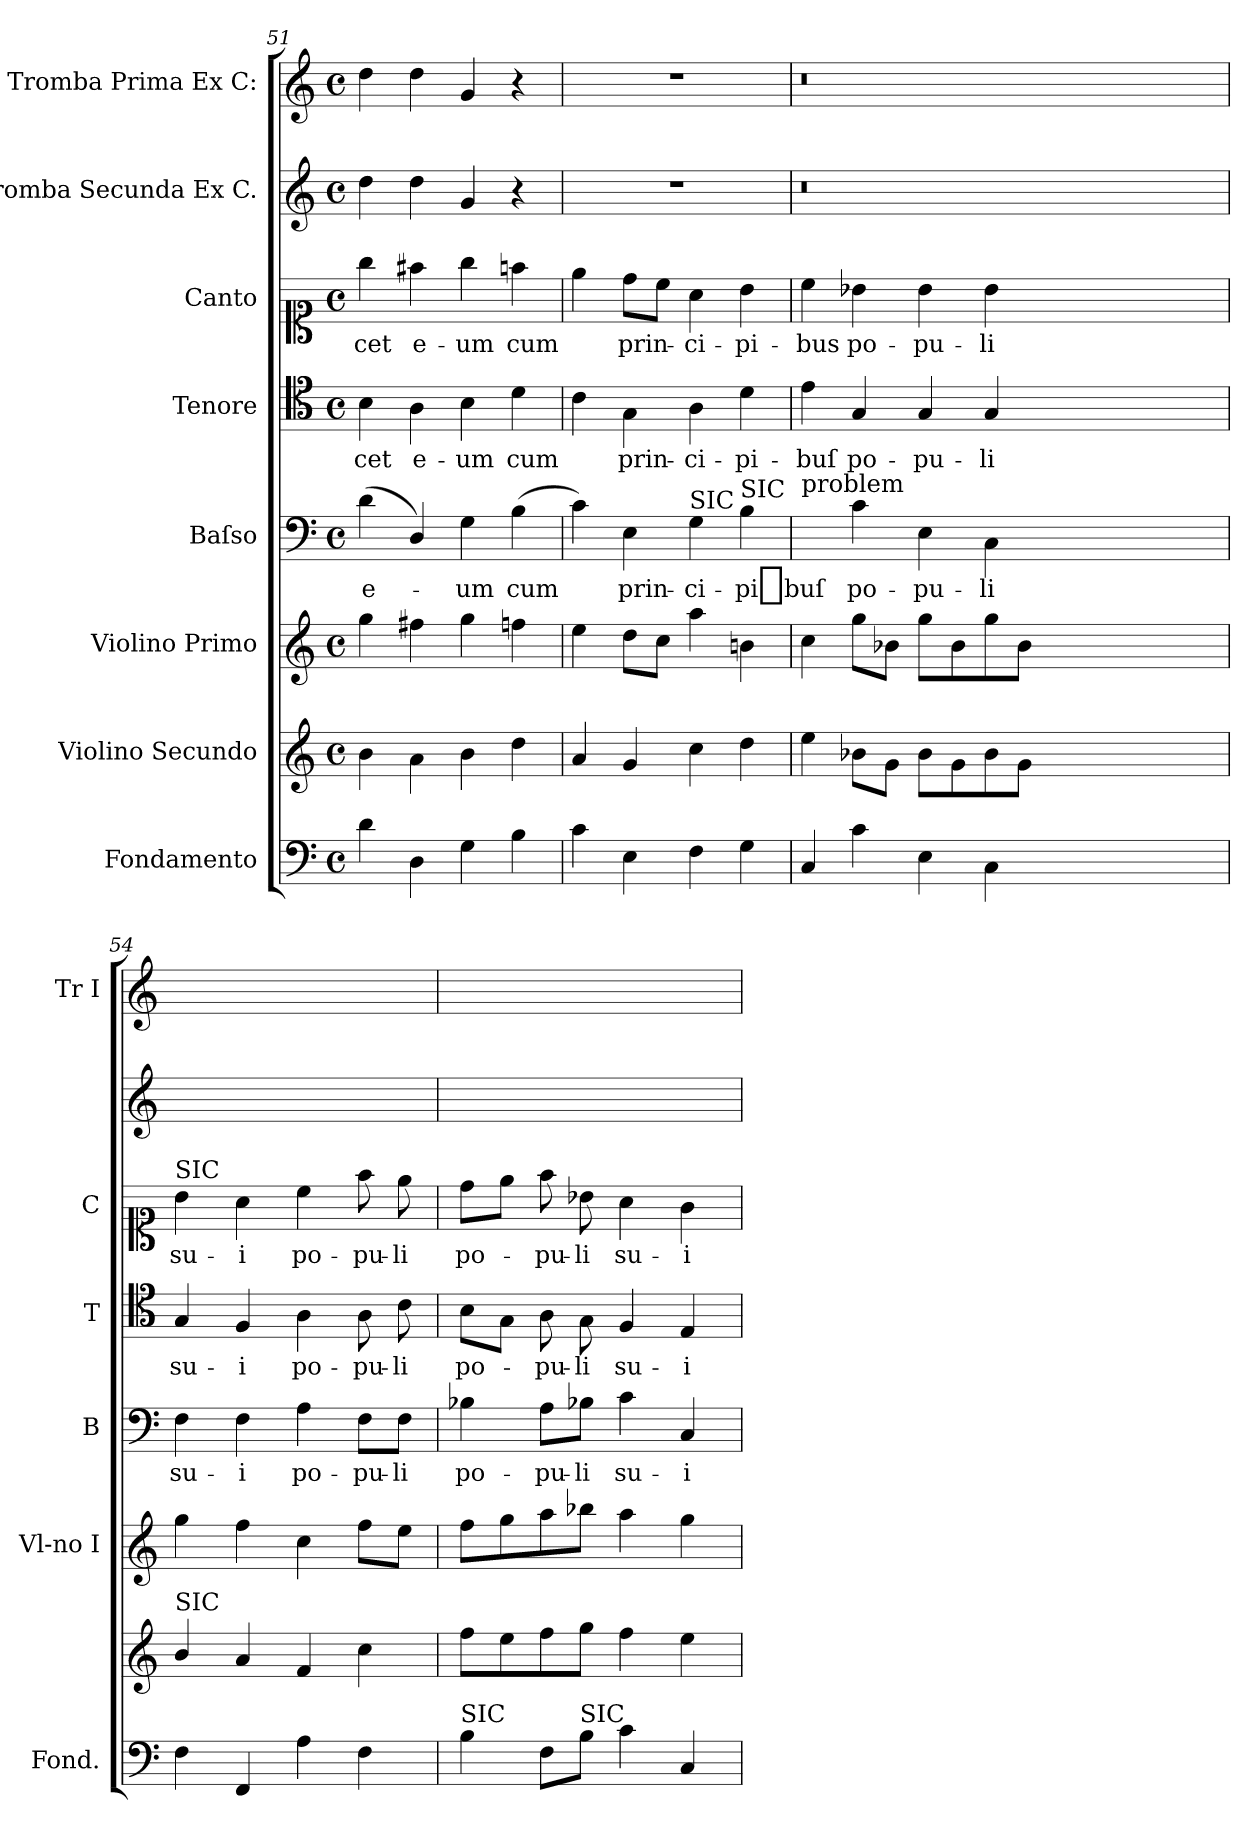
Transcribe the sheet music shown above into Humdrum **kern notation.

**kern	**kern	**kern	**kern	**text	**kern	**text	**kern	**text	**kern	**kern
*part8	*part7	*part6	*part5	*part5	*part4	*part4	*part3	*part3	*part2	*part1
*staff8	*staff7	*staff6	*staff5	*staff5	*staff4	*staff4	*staff3	*staff3	*staff2	*staff1
*I"Fondamento	*I"Violino Secundo	*I"Violino Primo	*I"Baſso	*	*I"Tenore	*	*I"Canto	*	*I"Tromba Secunda Ex C.	*I"Tromba Prima Ex C:
*I'Fond.	*	*I'Vl-no I	*I'B	*	*I'T	*	*I'C	*	*	*I'Tr I
*clefF4	*clefG2	*clefG2	*clefF4	*	*clefC4	*	*clefC1	*	*clefG2	*clefG2
*k[]	*k[]	*k[]	*k[]	*	*k[]	*	*k[]	*	*k[]	*k[]
*C:	*C:	*C:	*C:	*	*C:	*	*C:	*	*C:	*C:
*M4/4	*M4/4	*M4/4	*M4/4	*	*M4/4	*	*M4/4	*	*M4/4	*M4/4
*met(c)	*met(c)	*met(c)	*met(c)	*	*met(c)	*	*met(c)	*	*met(c)	*met(c)
=51	=51	=51	=51	=51	=51	=51	=51	=51	=51	=51
4d\	4b\	4gg\	(4d\	e-	4B\	-cet	4gg\	-cet	4dd\	4dd\
4D\	4a\	4ff#X\	4D/)	.	4A\	e-	4ff#X\	e-	4dd\	4dd\
4G\	4b\	4gg\	4G\	-um	4B\	-um	4gg\	-um	4g/	4g/
4B\	4dd\	4ffn\	(4B\	cum	4d\	cum	4ffn\	cum	4r	4r
=52	=52	=52	=52	=52	=52	=52	=52	=52	=52	=52
4c\	4a/	4ee\	4c\)	.	4c\	.	4ee\	.	1r	1r
4E\	4g/	8dd\L	4E\	prin-	4G\	prin-	8dd\L	prin-	.	.
.	.	8cc\J	.	.	.	.	8cc\J	.	.	.
!	!	!	!LO:TX:a:t=SIC	!	!	!	!	!	!	!
4F\	4cc\	4aa\	4G\	-ci-	4A\	-ci-	4a\	-ci-	.	.
!	!	!	!LO:TX:a:t=SIC	!	!	!	!	!	!	!
4G\	4dd\	4bn\	4B\	-pi_buſ	4d\	-pi-	4b\	-pi-	.	.
=53	=53	=53	=53	=53	=53	=53	=53	=53	=53	=53
!	!	!	!LO:TX:a:t=problem	!	!	!	!	!	!	!
4C/	4ee\	4cc\	4C/yy	.	4e\	-buſ	4cc\	-bus	0.r	0.r
4c\	8b-X\L	8gg\L	4c\	po-	4G/	po-	4b-X\	po-	.	.
.	8g\J	8b-X\J	.	.	.	.	.	.	.	.
4E\	8b-\L	8gg\L	4E\	-pu-	4G/	-pu-	4b-\	-pu-	.	.
.	8g\	8b-\	.	.	.	.	.	.	.	.
4C\	8b-\	8gg\	4C\	-li	4G/	-li	4b-\	-li	.	.
.	8g\J	8b-\J	.	.	.	.	.	.	.	.
0ryy	0ryy	0ryy	0ryy	.	0ryy	.	0ryy	.	.	.
=54	=54	=54	=54	=54	=54	=54	=54	=54	=54	=54
!	!	!	!	!	!	!	!LO:TX:a:t=SIC	!	!	!
!	!LO:TX:a:t=SIC	!	!	!	!	!	!	!	!	!
4F\	4b/	4gg\	4F\	su-	4G/	su-	4b\	su-	1ryy	1ryy
4FF/	4a/	4ff\	4F\	-i	4F/	-i	4a\	-i	.	.
4A\	4f/	4cc\	4A\	po-	4A\	po-	4cc\	po-	.	.
4F\	4cc\	8ff\L	8F\L	-pu-	8A\	-pu-	8ff\	-pu-	.	.
.	.	8ee\J	8F\J	-li	8c\	-li	8ee\	-li	.	.
=55	=55	=55	=55	=55	=55	=55	=55	=55	=55	=55
!LO:TX:a:t=SIC	!	!	!	!	!	!	!	!	!	!
4B\	8ff\L	8ff\L	4B-X\	po-	8B\L	po-	8dd\L	po-	1ryy	1ryy
.	8ee\	8gg\	.	.	8G\J	.	8ee\J	.	.	.
8F\L	8ff\	8aa\	8A\L	-pu-	8A\	-pu-	8ff\	-pu-	.	.
!LO:TX:a:t=SIC	!	!	!	!	!	!	!	!	!	!
8B\J	8gg\J	8bb-X\J	8B-X\J	-li	8G\	-li	8b-X\	-li	.	.
4c\	4ff\	4aa\	4c\	su-	4F/	su-	4a\	su-	.	.
4C/	4ee\	4gg\	4C/	-i	4E/	-i	4g\	-i	.	.
=	=	=	=	=	=	=	=	=	=	=
*-	*-	*-	*-	*-	*-	*-	*-	*-	*-	*-
